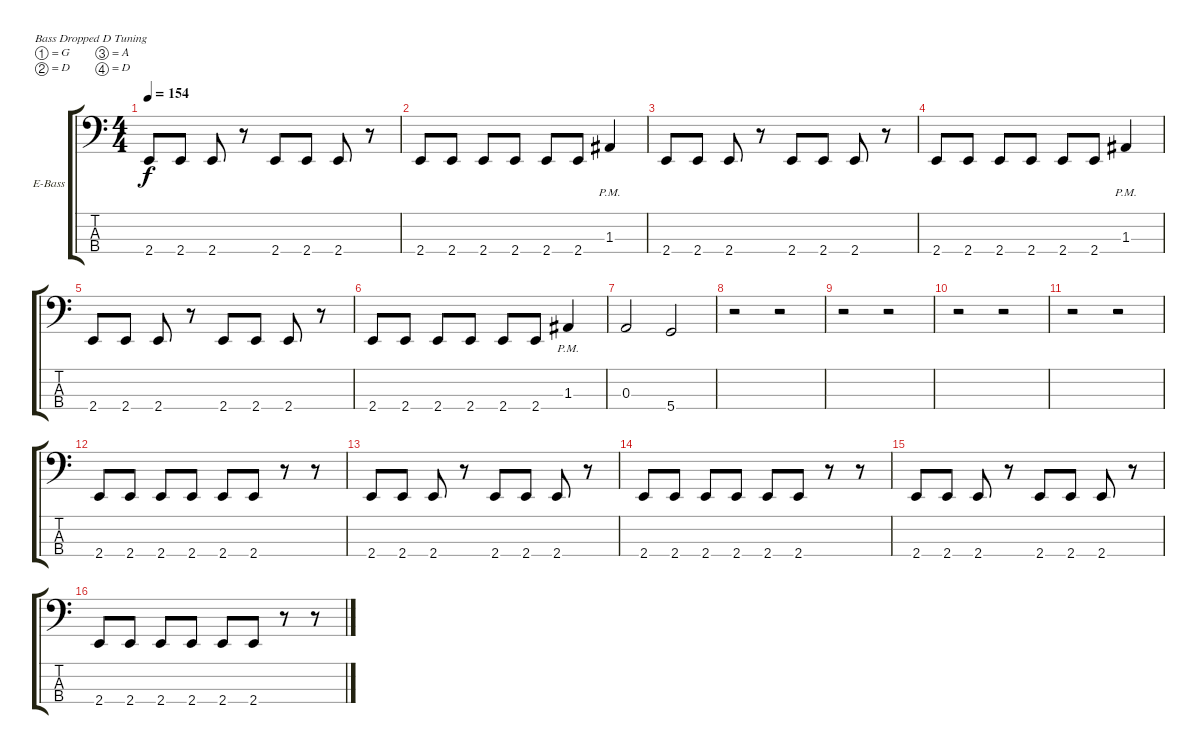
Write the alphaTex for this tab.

\bracketExtendMode groupsimilarinstruments
\firstSystemTrackNameOrientation horizontal
\otherSystemsTrackNameOrientation horizontal
\track ("Bass guitar (Oliver)" "E-Bass") {instrument electricbassfinger}
\staff {score tabs}
\tuning (G2 D2 A1 D1)
\ts (4 4)
\tempo 154
\clef f4
\ks c
2.4.8{dy f} 2.4.8 2.4.8 r.8 2.4.8 2.4.8 2.4.8 r.8 |
2.4.8 2.4.8 2.4.8 2.4.8 2.4.8 2.4.8 1.3{pm}.4 |
2.4.8 2.4.8 2.4.8 r.8 2.4.8 2.4.8 2.4.8 r.8 |
2.4.8 2.4.8 2.4.8 2.4.8 2.4.8 2.4.8 1.3{pm}.4 |
2.4.8 2.4.8 2.4.8 r.8 2.4.8 2.4.8 2.4.8 r.8 |
2.4.8 2.4.8 2.4.8 2.4.8 2.4.8 2.4.8 1.3{pm}.4 |
0.3.2 5.4.2 |
r.2 r.2 |
r.2 r.2 |
r.2 r.2 |
r.2 r.2 |
2.4.8 2.4.8 2.4.8 2.4.8 2.4.8 2.4.8 r.8 r.8 |
2.4.8 2.4.8 2.4.8 r.8 2.4.8 2.4.8 2.4.8 r.8 |
2.4.8 2.4.8 2.4.8 2.4.8 2.4.8 2.4.8 r.8 r.8 |
2.4.8 2.4.8 2.4.8 r.8 2.4.8 2.4.8 2.4.8 r.8 |
2.4.8 2.4.8 2.4.8 2.4.8 2.4.8 2.4.8 r.8 r.8
